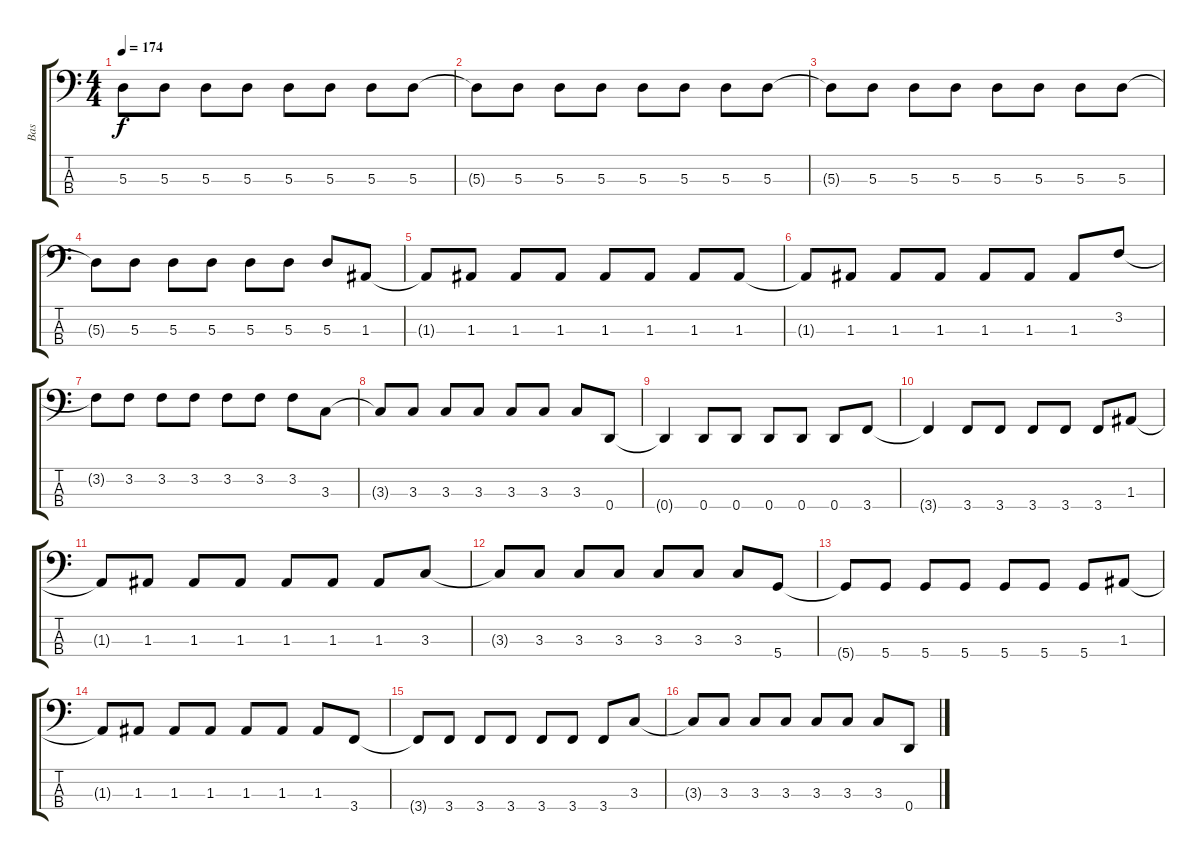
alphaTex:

\track ("Bas" "Bas") {instrument electricbassfinger}
\staff {score tabs}
\tuning (G2 D2 A1 D1) {hide}
\ts (4 4)
\tempo 174
\clef f4
\ks c
5.3{t}.8{dy f} 5.3.8 5.3.8 5.3.8 5.3.8 5.3.8 5.3.8 5.3.8 |
5.3{t}.8 5.3.8 5.3.8 5.3.8 5.3.8 5.3.8 5.3.8 5.3.8 |
5.3{t}.8 5.3.8 5.3.8 5.3.8 5.3.8 5.3.8 5.3.8 5.3.8 |
5.3{t}.8 5.3.8 5.3.8 5.3.8 5.3.8 5.3.8 5.3.8 1.3.8 |
1.3{t}.8 1.3.8 1.3.8 1.3.8 1.3.8 1.3.8 1.3.8 1.3.8 |
1.3{t}.8 1.3.8 1.3.8 1.3.8 1.3.8 1.3.8 1.3.8 3.2.8 |
3.2{t}.8 3.2.8 3.2.8 3.2.8 3.2.8 3.2.8 3.2.8 3.3.8 |
3.3{t}.8 3.3.8 3.3.8 3.3.8 3.3.8 3.3.8 3.3.8 0.4.8 |
0.4{t}.4 0.4.8 0.4.8 0.4.8 0.4.8 0.4.8 3.4.8 |
3.4{t}.4 3.4.8 3.4.8 3.4.8 3.4.8 3.4.8 1.3.8 |
1.3{t}.8 1.3.8 1.3.8 1.3.8 1.3.8 1.3.8 1.3.8 3.3.8 |
3.3{t}.8 3.3.8 3.3.8 3.3.8 3.3.8 3.3.8 3.3.8 5.4.8 |
5.4{t}.8 5.4.8 5.4.8 5.4.8 5.4.8 5.4.8 5.4.8 1.3.8 |
1.3{t}.8 1.3.8 1.3.8 1.3.8 1.3.8 1.3.8 1.3.8 3.4.8 |
3.4{t}.8 3.4.8 3.4.8 3.4.8 3.4.8 3.4.8 3.4.8 3.3.8 |
3.3{t}.8 3.3.8 3.3.8 3.3.8 3.3.8 3.3.8 3.3.8 0.4.8
